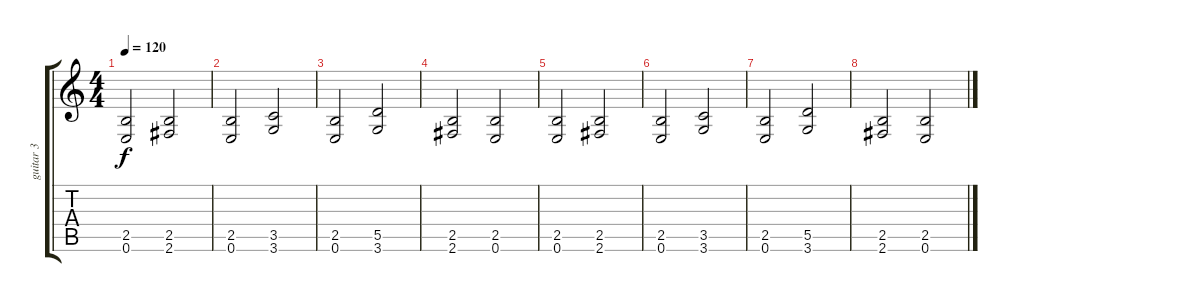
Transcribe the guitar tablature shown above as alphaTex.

\track ("guitar 3" "guitar 3") {instrument distortionguitar}
\staff {score tabs}
\tuning (E4 B3 G3 D3 A2 E2) {hide}
\ts (4 4)
\tempo 120
\clef g2
\ks c
(2.5 0.6).2{dy f} (2.5 2.6).2 |
(2.5 0.6).2 (3.5 3.6).2 |
(2.5 0.6).2 (5.5 3.6).2 |
(2.5 2.6).2 (2.5 0.6).2 |
(2.5 0.6).2 (2.5 2.6).2 |
(2.5 0.6).2 (3.5 3.6).2 |
(2.5 0.6).2 (5.5 3.6).2 |
(2.5 2.6).2 (2.5 0.6).2
